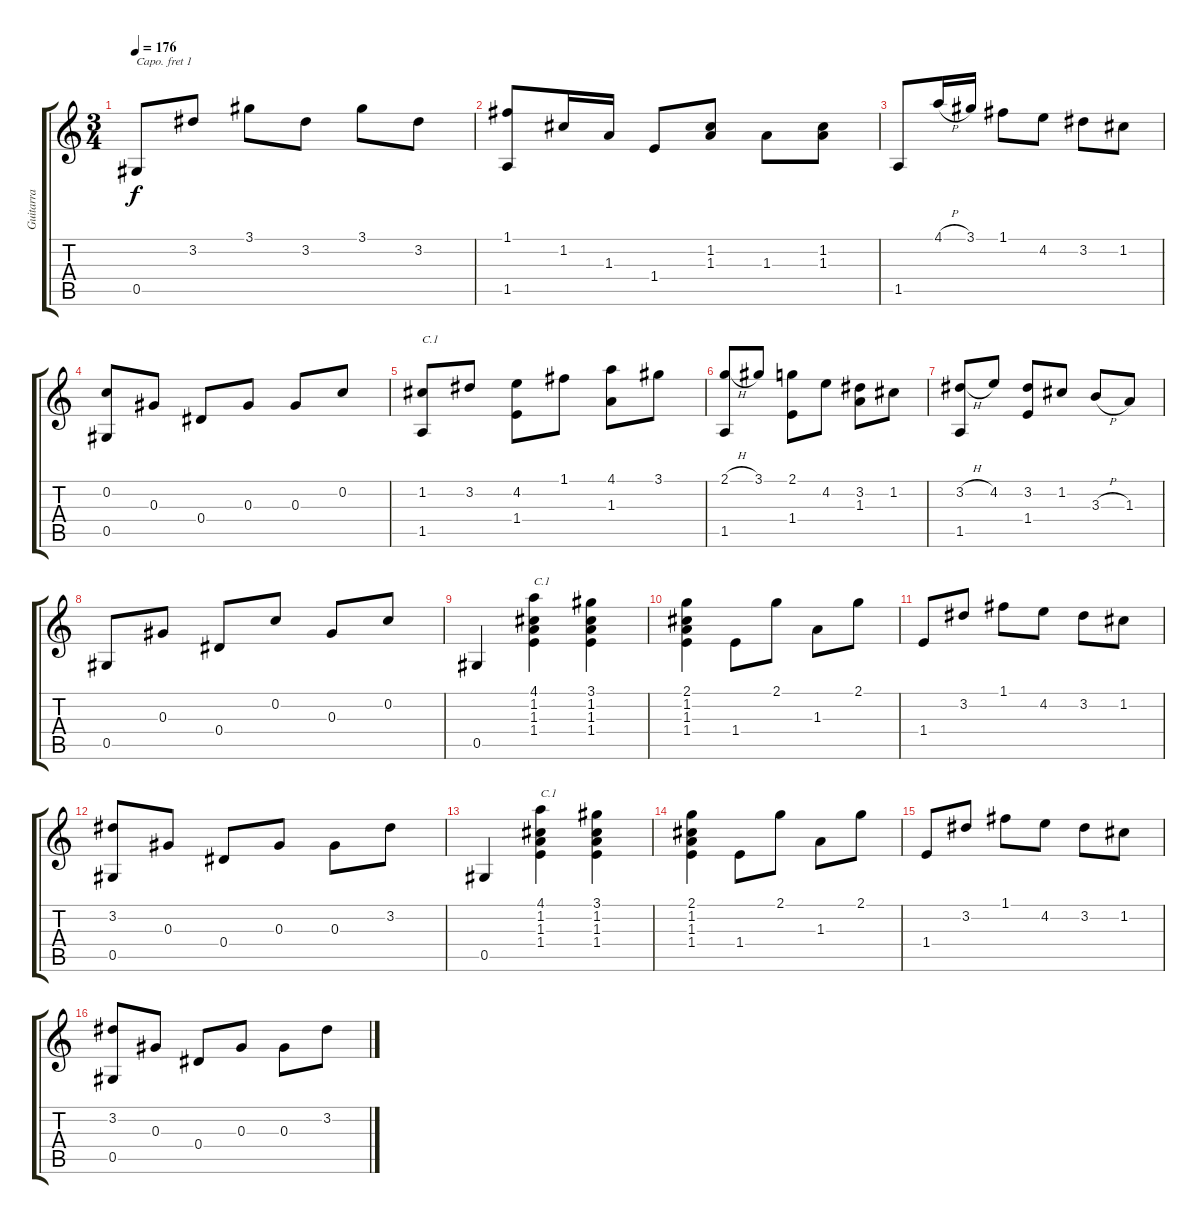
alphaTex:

\track ("Guitarra" "Guitarra") {instrument acousticguitarnylon}
\staff {score tabs}
\capo 1
\tuning (E4 B3 G3 D3 G2 D2) {hide}
\ts (3 4)
\tempo 176
\clef g2
\ks c
0.5.8{dy f} 3.2.8 3.1.8 3.2.8 3.1.8 3.2.8 |
(1.1 1.5).8 1.2.16 1.3.16 1.4.8 (1.2 1.3).8 1.3.8 (1.2 1.3).8 |
1.5.8 4.1{h}.16 3.1.16 1.1.8 4.2.8 3.2.8 1.2.8 |
(0.2 0.5).8 0.3.8 0.4.8 0.3.8 0.3.8 0.2.8 |
(1.2 1.5).8{txt "C.1"} 3.2.8 (4.2 1.4).8 1.1.8 (4.1 1.3).8 3.1.8 |
(2.1{h} 1.5).8 3.1.8 (2.1 1.4).8 4.2.8 (3.2 1.3).8 1.2.8 |
(3.2{h} 1.5).8 4.2.8 (3.2 1.4).8 1.2.8 3.3{h}.8 1.3.8 |
0.5.8 0.3.8 0.4.8 0.2.8 0.3.8 0.2.8 |
0.5.4 (4.1 1.2 1.3 1.4).4{txt "C.1"} (3.1 1.2 1.3 1.4).4 |
(2.1 1.2 1.3 1.4).4 1.4.8 2.1.8 1.3.8 2.1.8 |
1.4.8 3.2.8 1.1.8 4.2.8 3.2.8 1.2.8 |
(3.2 0.5).8 0.3.8 0.4.8 0.3.8 0.3.8 3.2.8 |
0.5.4 (4.1 1.2 1.3 1.4).4{txt "C.1"} (3.1 1.2 1.3 1.4).4 |
(2.1 1.2 1.3 1.4).4 1.4.8 2.1.8 1.3.8 2.1.8 |
1.4.8 3.2.8 1.1.8 4.2.8 3.2.8 1.2.8 |
(3.2 0.5).8 0.3.8 0.4.8 0.3.8 0.3.8 3.2.8
